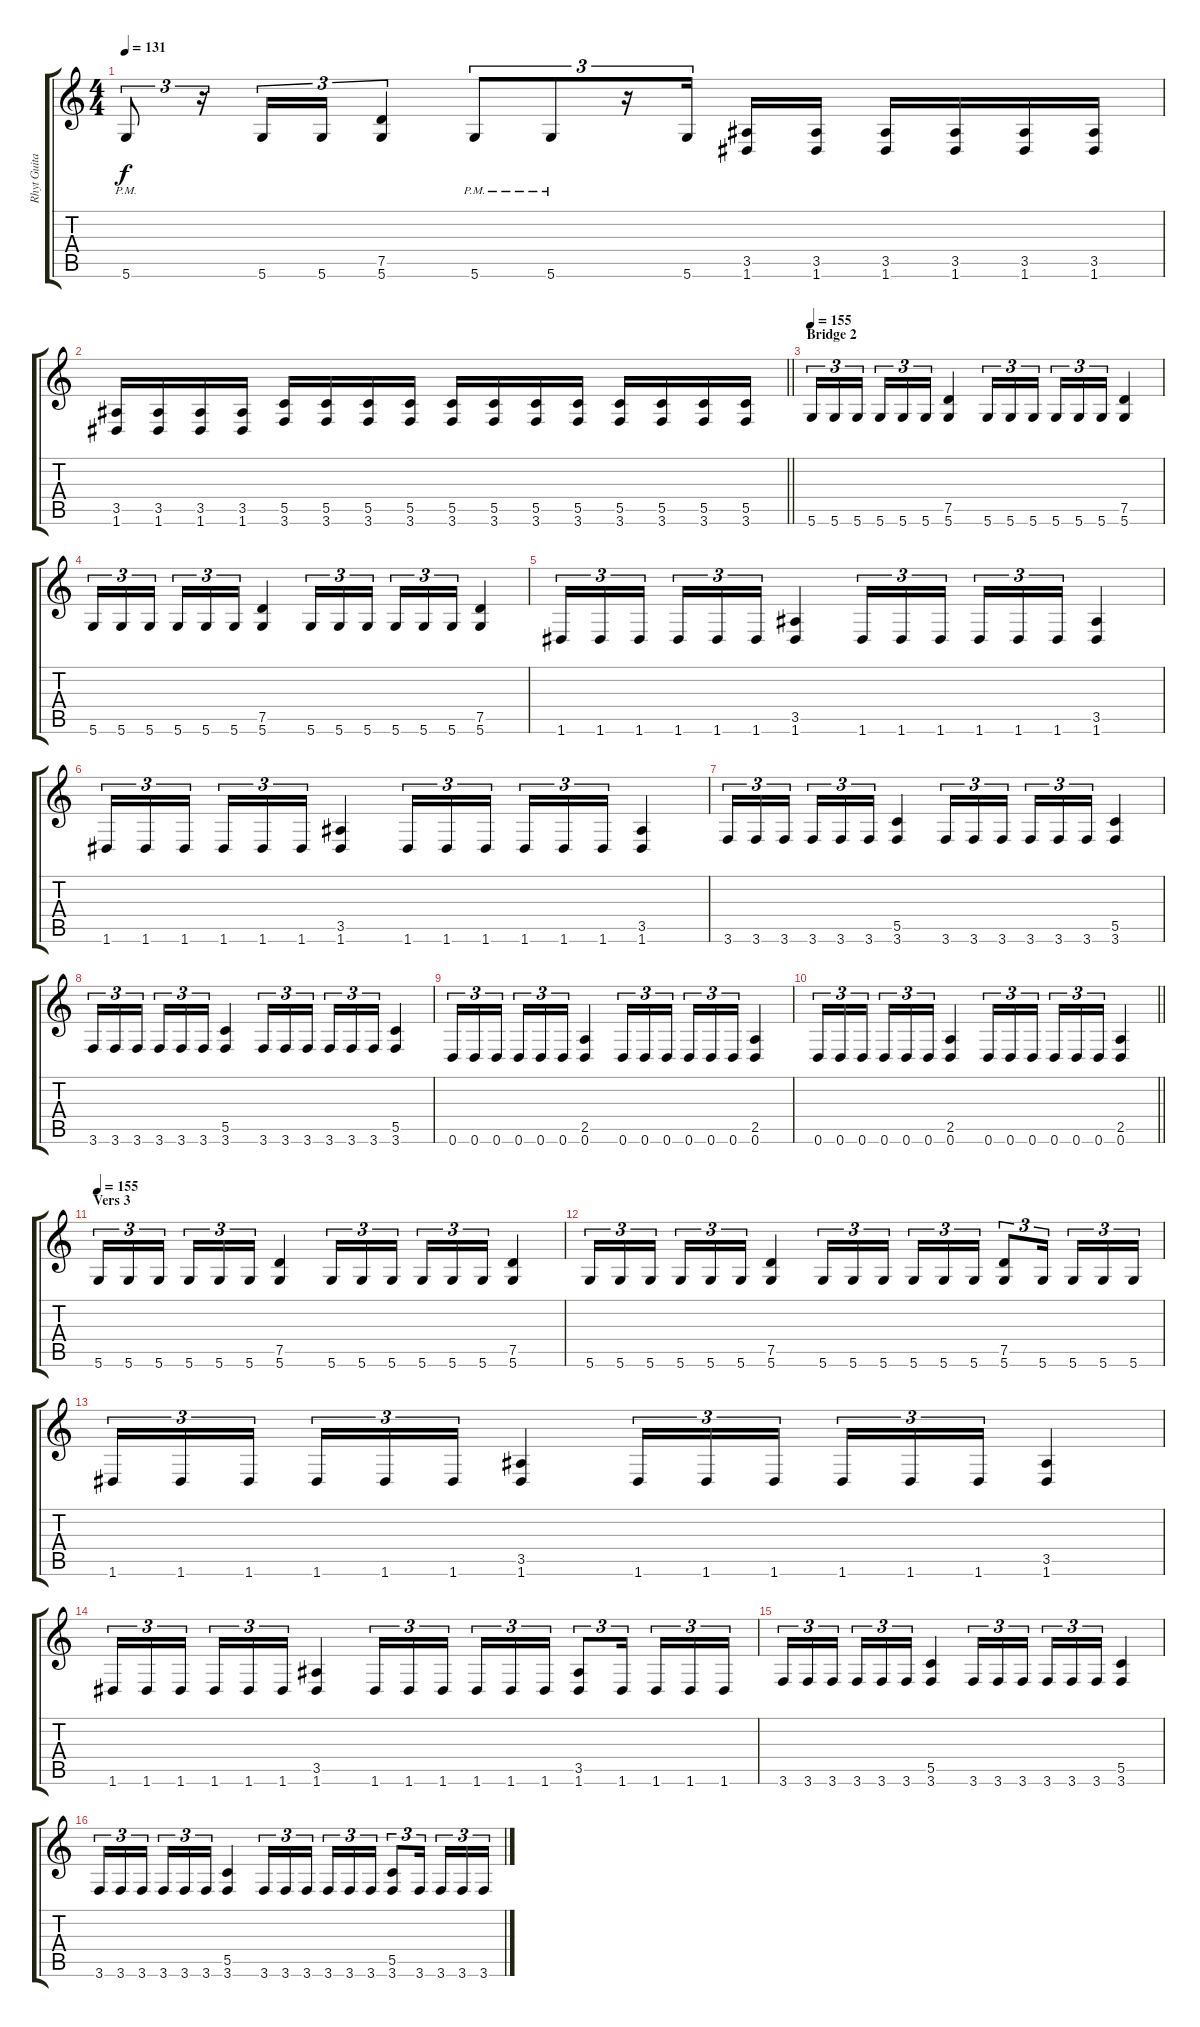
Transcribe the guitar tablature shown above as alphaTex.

\track ("Rhyt Guitar" "Rhyt Guita") {instrument distortionguitar}
\staff {score tabs}
\tuning (D4 A3 F3 C3 G2 D2) {hide}
\ts (4 4)
\tempo 131
\clef g2
\ks c
5.6{pm}.8{tu (3 2) dy f} r.16{tu (3 2)} 5.6.16{tu (3 2)} 5.6.16{tu (3 2)} (7.5 5.6).4{tu (3 2)} 5.6{pm}.8{tu (3 2)} 5.6{pm}.8{tu (3 2)} r.16{tu (3 2)} 5.6.16{tu (3 2) beam splitsecondary} (3.5 1.6).16 (3.5 1.6).16 (3.5 1.6).16 (3.5 1.6).16 (3.5 1.6).16 (3.5 1.6).16 |
\barLineRight lightlight
(3.5 1.6).16 (3.5 1.6).16 (3.5 1.6).16 (3.5 1.6).16 (5.5 3.6).16 (5.5 3.6).16 (5.5 3.6).16 (5.5 3.6).16 (5.5 3.6).16 (5.5 3.6).16 (5.5 3.6).16 (5.5 3.6).16 (5.5 3.6).16 (5.5 3.6).16 (5.5 3.6).16 (5.5 3.6).16 |
\section ("" "Bridge 2")
\tempo 155
5.6.16{tu (3 2)} 5.6.16{tu (3 2)} 5.6.16{tu (3 2) beam splitsecondary} 5.6.16{tu (3 2)} 5.6.16{tu (3 2)} 5.6.16{tu (3 2)} (7.5 5.6).4 5.6.16{tu (3 2)} 5.6.16{tu (3 2)} 5.6.16{tu (3 2) beam splitsecondary} 5.6.16{tu (3 2)} 5.6.16{tu (3 2)} 5.6.16{tu (3 2)} (7.5 5.6).4 |
5.6.16{tu (3 2)} 5.6.16{tu (3 2)} 5.6.16{tu (3 2) beam splitsecondary} 5.6.16{tu (3 2)} 5.6.16{tu (3 2)} 5.6.16{tu (3 2)} (7.5 5.6).4 5.6.16{tu (3 2)} 5.6.16{tu (3 2)} 5.6.16{tu (3 2) beam splitsecondary} 5.6.16{tu (3 2)} 5.6.16{tu (3 2)} 5.6.16{tu (3 2)} (7.5 5.6).4 |
1.6.16{tu (3 2)} 1.6.16{tu (3 2)} 1.6.16{tu (3 2) beam splitsecondary} 1.6.16{tu (3 2)} 1.6.16{tu (3 2)} 1.6.16{tu (3 2)} (3.5 1.6).4 1.6.16{tu (3 2)} 1.6.16{tu (3 2)} 1.6.16{tu (3 2) beam splitsecondary} 1.6.16{tu (3 2)} 1.6.16{tu (3 2)} 1.6.16{tu (3 2)} (3.5 1.6).4 |
1.6.16{tu (3 2)} 1.6.16{tu (3 2)} 1.6.16{tu (3 2) beam splitsecondary} 1.6.16{tu (3 2)} 1.6.16{tu (3 2)} 1.6.16{tu (3 2)} (3.5 1.6).4 1.6.16{tu (3 2)} 1.6.16{tu (3 2)} 1.6.16{tu (3 2) beam splitsecondary} 1.6.16{tu (3 2)} 1.6.16{tu (3 2)} 1.6.16{tu (3 2)} (3.5 1.6).4 |
3.6.16{tu (3 2)} 3.6.16{tu (3 2)} 3.6.16{tu (3 2) beam splitsecondary} 3.6.16{tu (3 2)} 3.6.16{tu (3 2)} 3.6.16{tu (3 2)} (5.5 3.6).4 3.6.16{tu (3 2)} 3.6.16{tu (3 2)} 3.6.16{tu (3 2) beam splitsecondary} 3.6.16{tu (3 2)} 3.6.16{tu (3 2)} 3.6.16{tu (3 2)} (5.5 3.6).4 |
3.6.16{tu (3 2)} 3.6.16{tu (3 2)} 3.6.16{tu (3 2) beam splitsecondary} 3.6.16{tu (3 2)} 3.6.16{tu (3 2)} 3.6.16{tu (3 2)} (5.5 3.6).4 3.6.16{tu (3 2)} 3.6.16{tu (3 2)} 3.6.16{tu (3 2) beam splitsecondary} 3.6.16{tu (3 2)} 3.6.16{tu (3 2)} 3.6.16{tu (3 2)} (5.5 3.6).4 |
0.6.16{tu (3 2)} 0.6.16{tu (3 2)} 0.6.16{tu (3 2) beam splitsecondary} 0.6.16{tu (3 2)} 0.6.16{tu (3 2)} 0.6.16{tu (3 2)} (2.5 0.6).4 0.6.16{tu (3 2)} 0.6.16{tu (3 2)} 0.6.16{tu (3 2) beam splitsecondary} 0.6.16{tu (3 2)} 0.6.16{tu (3 2)} 0.6.16{tu (3 2)} (2.5 0.6).4 |
\barLineRight lightlight
0.6.16{tu (3 2)} 0.6.16{tu (3 2)} 0.6.16{tu (3 2) beam splitsecondary} 0.6.16{tu (3 2)} 0.6.16{tu (3 2)} 0.6.16{tu (3 2)} (2.5 0.6).4 0.6.16{tu (3 2)} 0.6.16{tu (3 2)} 0.6.16{tu (3 2) beam splitsecondary} 0.6.16{tu (3 2)} 0.6.16{tu (3 2)} 0.6.16{tu (3 2)} (2.5 0.6).4 |
\section ("" "Vers 3")
\tempo 155
5.6.16{tu (3 2)} 5.6.16{tu (3 2)} 5.6.16{tu (3 2) beam splitsecondary} 5.6.16{tu (3 2)} 5.6.16{tu (3 2)} 5.6.16{tu (3 2)} (7.5 5.6).4 5.6.16{tu (3 2)} 5.6.16{tu (3 2)} 5.6.16{tu (3 2) beam splitsecondary} 5.6.16{tu (3 2)} 5.6.16{tu (3 2)} 5.6.16{tu (3 2)} (7.5 5.6).4 |
5.6.16{tu (3 2)} 5.6.16{tu (3 2)} 5.6.16{tu (3 2) beam splitsecondary} 5.6.16{tu (3 2)} 5.6.16{tu (3 2)} 5.6.16{tu (3 2)} (7.5 5.6).4 5.6.16{tu (3 2)} 5.6.16{tu (3 2)} 5.6.16{tu (3 2) beam splitsecondary} 5.6.16{tu (3 2)} 5.6.16{tu (3 2)} 5.6.16{tu (3 2)} (7.5 5.6).8{tu (3 2)} 5.6.16{tu (3 2) beam splitsecondary} 5.6.16{tu (3 2)} 5.6.16{tu (3 2)} 5.6.16{tu (3 2)} |
1.6.16{tu (3 2)} 1.6.16{tu (3 2)} 1.6.16{tu (3 2) beam splitsecondary} 1.6.16{tu (3 2)} 1.6.16{tu (3 2)} 1.6.16{tu (3 2)} (3.5 1.6).4 1.6.16{tu (3 2)} 1.6.16{tu (3 2)} 1.6.16{tu (3 2) beam splitsecondary} 1.6.16{tu (3 2)} 1.6.16{tu (3 2)} 1.6.16{tu (3 2)} (3.5 1.6).4 |
1.6.16{tu (3 2)} 1.6.16{tu (3 2)} 1.6.16{tu (3 2) beam splitsecondary} 1.6.16{tu (3 2)} 1.6.16{tu (3 2)} 1.6.16{tu (3 2)} (3.5 1.6).4 1.6.16{tu (3 2)} 1.6.16{tu (3 2)} 1.6.16{tu (3 2) beam splitsecondary} 1.6.16{tu (3 2)} 1.6.16{tu (3 2)} 1.6.16{tu (3 2)} (3.5 1.6).8{tu (3 2)} 1.6.16{tu (3 2) beam splitsecondary} 1.6.16{tu (3 2)} 1.6.16{tu (3 2)} 1.6.16{tu (3 2)} |
3.6.16{tu (3 2)} 3.6.16{tu (3 2)} 3.6.16{tu (3 2) beam splitsecondary} 3.6.16{tu (3 2)} 3.6.16{tu (3 2)} 3.6.16{tu (3 2)} (5.5 3.6).4 3.6.16{tu (3 2)} 3.6.16{tu (3 2)} 3.6.16{tu (3 2) beam splitsecondary} 3.6.16{tu (3 2)} 3.6.16{tu (3 2)} 3.6.16{tu (3 2)} (5.5 3.6).4 |
3.6.16{tu (3 2)} 3.6.16{tu (3 2)} 3.6.16{tu (3 2) beam splitsecondary} 3.6.16{tu (3 2)} 3.6.16{tu (3 2)} 3.6.16{tu (3 2)} (5.5 3.6).4 3.6.16{tu (3 2)} 3.6.16{tu (3 2)} 3.6.16{tu (3 2) beam splitsecondary} 3.6.16{tu (3 2)} 3.6.16{tu (3 2)} 3.6.16{tu (3 2)} (5.5 3.6).8{tu (3 2)} 3.6.16{tu (3 2) beam splitsecondary} 3.6.16{tu (3 2)} 3.6.16{tu (3 2)} 3.6.16{tu (3 2)}
